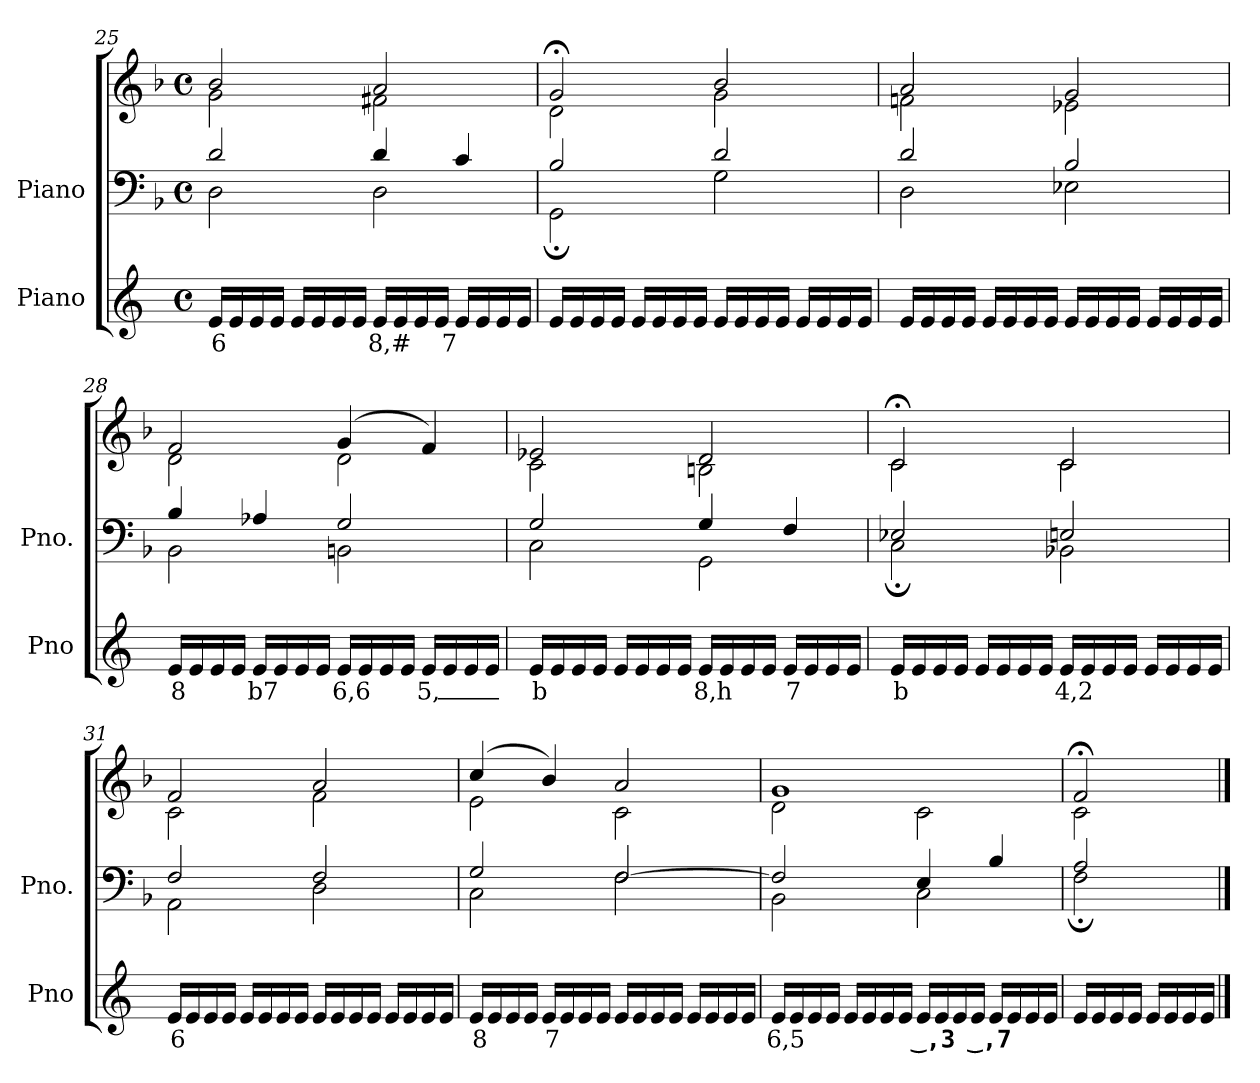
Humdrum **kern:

**kern	**text	**kern	**kern
*part2	*part2	*part1	*part1
*staff3	*staff3	*staff2	*staff1
*I"Piano	*	*I"Piano	*
*I'Pno	*	*I'Pno.	*
*clefG2	*	*clefF4	*clefG2
*k[]	*	*k[b-]	*k[b-]
*M4/4	*	*M4/4	*M4/4
*met(c)	*	*met(c)	*met(c)
=25	=25	=25	=25
!	!LO:LY:b	!	!
*	*	*^	*^
16e/LL	6	2d/	2D\	2b-/	2g\
16e/	.	.	.	.	.
16e/	.	.	.	.	.
16e/JJ	.	.	.	.	.
16e/LL	.	.	.	.	.
16e/	.	.	.	.	.
16e/	.	.	.	.	.
16e/JJ	.	.	.	.	.
!	!LO:LY:b	!	!	!	!
16e/LL	8,#	4d/	2D\	2a/	2f#X\
16e/	.	.	.	.	.
16e/	.	.	.	.	.
16e/JJ	.	.	.	.	.
!	!LO:LY:b	!	!	!	!
16e/LL	7	4c/	.	.	.
16e/	.	.	.	.	.
16e/	.	.	.	.	.
16e/JJ	.	.	.	.	.
=26	=26	=26	=26	=26	=26
16e/LL	.	2B-/	2GG;\	2g;</	2d\
16e/	.	.	.	.	.
16e/	.	.	.	.	.
16e/JJ	.	.	.	.	.
16e/LL	.	.	.	.	.
16e/	.	.	.	.	.
16e/	.	.	.	.	.
16e/JJ	.	.	.	.	.
16e/LL	.	2d/	2G\	2b-/	2g\
16e/	.	.	.	.	.
16e/	.	.	.	.	.
16e/JJ	.	.	.	.	.
16e/LL	.	.	.	.	.
16e/	.	.	.	.	.
16e/	.	.	.	.	.
16e/JJ	.	.	.	.	.
=27	=27	=27	=27	=27	=27
16e/LL	.	2d/	2D\	2a/	2fn\
16e/	.	.	.	.	.
16e/	.	.	.	.	.
16e/JJ	.	.	.	.	.
16e/LL	.	.	.	.	.
16e/	.	.	.	.	.
16e/	.	.	.	.	.
16e/JJ	.	.	.	.	.
16e/LL	.	2B-/	2E-X\	2g/	2e-X\
16e/	.	.	.	.	.
16e/	.	.	.	.	.
16e/JJ	.	.	.	.	.
16e/LL	.	.	.	.	.
16e/	.	.	.	.	.
16e/	.	.	.	.	.
16e/JJ	.	.	.	.	.
=28	=28	=28	=28	=28	=28
!	!LO:LY:b	!	!	!	!
16e/LL	8	4B-/	2BB-\	2f/	2d\
16e/	.	.	.	.	.
16e/	.	.	.	.	.
16e/JJ	.	.	.	.	.
!	!LO:LY:b	!	!	!	!
16e/LL	b7	4A-X/	.	.	.
16e/	.	.	.	.	.
16e/	.	.	.	.	.
16e/JJ	.	.	.	.	.
!	!LO:LY:b	!	!	!	!
16e/LL	6,6	2G/	2BBn\	(>4g/	2d\
16e/	.	.	.	.	.
16e/	.	.	.	.	.
16e/JJ	.	.	.	.	.
!	!LO:LY:b	!	!	!	!
16e/LL	5,_	.	.	4f/)	.
16e/	.	.	.	.	.
16e/	.	.	.	.	.
16e/JJ	.	.	.	.	.
=29	=29	=29	=29	=29	=29
!	!LO:LY:b	!	!	!	!
16e/LL	b	2G/	2C\	2e-X/	2c\
16e/	.	.	.	.	.
16e/	.	.	.	.	.
16e/JJ	.	.	.	.	.
16e/LL	.	.	.	.	.
16e/	.	.	.	.	.
16e/	.	.	.	.	.
16e/JJ	.	.	.	.	.
!	!LO:LY:b	!	!	!	!
16e/LL	8,h	4G/	2GG\	2d/	2Bn\
16e/	.	.	.	.	.
16e/	.	.	.	.	.
16e/JJ	.	.	.	.	.
!	!LO:LY:b	!	!	!	!
16e/LL	7	4F/	.	.	.
16e/	.	.	.	.	.
16e/	.	.	.	.	.
16e/JJ	.	.	.	.	.
=30	=30	=30	=30	=30	=30
!	!LO:LY:b	!	!	!	!
16e/LL	b	2E-X/	2C;\	2c;</	2c\
16e/	.	.	.	.	.
16e/	.	.	.	.	.
16e/JJ	.	.	.	.	.
16e/LL	.	.	.	.	.
16e/	.	.	.	.	.
16e/	.	.	.	.	.
16e/JJ	.	.	.	.	.
!	!LO:LY:b	!	!	!	!
16e/LL	4,2	2En/	2BB-X\	2c/	2c\
16e/	.	.	.	.	.
16e/	.	.	.	.	.
16e/JJ	.	.	.	.	.
16e/LL	.	.	.	.	.
16e/	.	.	.	.	.
16e/	.	.	.	.	.
16e/JJ	.	.	.	.	.
=31	=31	=31	=31	=31	=31
!	!LO:LY:b	!	!	!	!
16e/LL	6	2F/	2AA\	2f/	2c\
16e/	.	.	.	.	.
16e/	.	.	.	.	.
16e/JJ	.	.	.	.	.
16e/LL	.	.	.	.	.
16e/	.	.	.	.	.
16e/	.	.	.	.	.
16e/JJ	.	.	.	.	.
16e/LL	.	2F/	2D\	2a/	2f\
16e/	.	.	.	.	.
16e/	.	.	.	.	.
16e/JJ	.	.	.	.	.
16e/LL	.	.	.	.	.
16e/	.	.	.	.	.
16e/	.	.	.	.	.
16e/JJ	.	.	.	.	.
=32	=32	=32	=32	=32	=32
!	!LO:LY:b	!	!	!	!
16e/LL	8	2G/	2C\	(>4cc/	2e\
16e/	.	.	.	.	.
16e/	.	.	.	.	.
16e/JJ	.	.	.	.	.
!	!LO:LY:b	!	!	!	!
16e/LL	7	.	.	4b-/)	.
16e/	.	.	.	.	.
16e/	.	.	.	.	.
16e/JJ	.	.	.	.	.
16e/LL	.	[2F/	2F\	2a/	2c\
16e/	.	.	.	.	.
16e/	.	.	.	.	.
16e/JJ	.	.	.	.	.
16e/LL	.	.	.	.	.
16e/	.	.	.	.	.
16e/	.	.	.	.	.
16e/JJ	.	.	.	.	.
=33	=33	=33	=33	=33	=33
!	!LO:LY:b	!	!	!	!
16e/LL	6,5	2F/]	2BB-\	1g	2d\
16e/	.	.	.	.	.
16e/	.	.	.	.	.
16e/JJ	.	.	.	.	.
16e/LL	.	.	.	.	.
16e/	.	.	.	.	.
16e/	.	.	.	.	.
16e/JJ	.	.	.	.	.
!	!LO:LY:b	!	!	!	!
16e/LL	_,3	4E/	2C\	.	2c\
16e/	.	.	.	.	.
16e/	.	.	.	.	.
16e/JJ	.	.	.	.	.
!	!LO:LY:b	!	!	!	!
16e/LL	_,7	4B-/	.	.	.
16e/	.	.	.	.	.
16e/	.	.	.	.	.
16e/JJ	.	.	.	.	.
=34	=34	=34	=34	=34	=34
16e/LL	.	2A/	2F;\	2f;</	2c\
16e/	.	.	.	.	.
16e/	.	.	.	.	.
16e/JJ	.	.	.	.	.
16e/LL	.	.	.	.	.
16e/	.	.	.	.	.
16e/	.	.	.	.	.
16e/JJ	.	.	.	.	.
*	*	*v	*v	*	*
*	*	*	*v	*v
==	==	==	==
*-	*-	*-	*-
